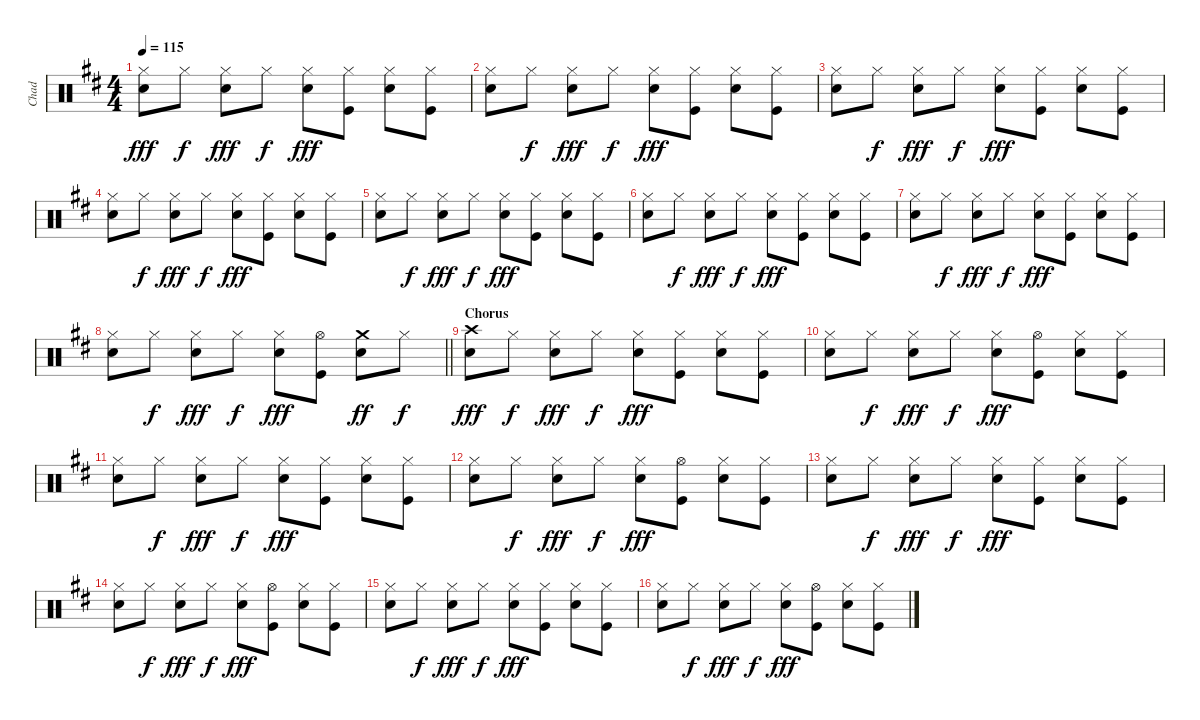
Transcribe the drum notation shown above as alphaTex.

\track ("Chad " "Chad ") {instrument percussion}
\staff {score}
\articulation defaults
\ts (4 4)
\tempo 115
\clef neutral
\ks d
("Electric Snare (hit)" "Hi-Hat (closed)").8{dy fff} "Hi-Hat (closed)".8{dy f} ("Electric Snare (hit)" "Hi-Hat (closed)").8{dy fff} "Hi-Hat (closed)".8{dy f} ("Electric Snare (hit)" "Hi-Hat (closed)").8{dy fff} ("Kick (hit)" "Hi-Hat (closed)").8 ("Electric Snare (hit)" "Hi-Hat (closed)").8 ("Kick (hit)" "Hi-Hat (closed)").8 |
("Electric Snare (hit)" "Hi-Hat (closed)").8 "Hi-Hat (closed)".8{dy f} ("Electric Snare (hit)" "Hi-Hat (closed)").8{dy fff} "Hi-Hat (closed)".8{dy f} ("Electric Snare (hit)" "Hi-Hat (closed)").8{dy fff} ("Kick (hit)" "Hi-Hat (closed)").8 ("Electric Snare (hit)" "Hi-Hat (closed)").8 ("Kick (hit)" "Hi-Hat (closed)").8 |
("Electric Snare (hit)" "Hi-Hat (closed)").8 "Hi-Hat (closed)".8{dy f} ("Electric Snare (hit)" "Hi-Hat (closed)").8{dy fff} "Hi-Hat (closed)".8{dy f} ("Electric Snare (hit)" "Hi-Hat (closed)").8{dy fff} ("Kick (hit)" "Hi-Hat (closed)").8 ("Electric Snare (hit)" "Hi-Hat (closed)").8 ("Kick (hit)" "Hi-Hat (closed)").8 |
("Electric Snare (hit)" "Hi-Hat (closed)").8 "Hi-Hat (closed)".8{dy f} ("Electric Snare (hit)" "Hi-Hat (closed)").8{dy fff} "Hi-Hat (closed)".8{dy f} ("Electric Snare (hit)" "Hi-Hat (closed)").8{dy fff} ("Kick (hit)" "Hi-Hat (closed)").8 ("Electric Snare (hit)" "Hi-Hat (closed)").8 ("Kick (hit)" "Hi-Hat (closed)").8 |
("Electric Snare (hit)" "Hi-Hat (closed)").8 "Hi-Hat (closed)".8{dy f} ("Electric Snare (hit)" "Hi-Hat (closed)").8{dy fff} "Hi-Hat (closed)".8{dy f} ("Electric Snare (hit)" "Hi-Hat (closed)").8{dy fff} ("Kick (hit)" "Hi-Hat (closed)").8 ("Electric Snare (hit)" "Hi-Hat (closed)").8 ("Kick (hit)" "Hi-Hat (closed)").8 |
("Electric Snare (hit)" "Hi-Hat (closed)").8 "Hi-Hat (closed)".8{dy f} ("Electric Snare (hit)" "Hi-Hat (closed)").8{dy fff} "Hi-Hat (closed)".8{dy f} ("Electric Snare (hit)" "Hi-Hat (closed)").8{dy fff} ("Kick (hit)" "Hi-Hat (closed)").8 ("Electric Snare (hit)" "Hi-Hat (closed)").8 ("Kick (hit)" "Hi-Hat (closed)").8 |
("Electric Snare (hit)" "Hi-Hat (closed)").8 "Hi-Hat (closed)".8{dy f} ("Electric Snare (hit)" "Hi-Hat (closed)").8{dy fff} "Hi-Hat (closed)".8{dy f} ("Electric Snare (hit)" "Hi-Hat (closed)").8{dy fff} ("Kick (hit)" "Hi-Hat (closed)").8 ("Electric Snare (hit)" "Hi-Hat (closed)").8 ("Kick (hit)" "Hi-Hat (closed)").8 |
\barLineRight lightlight
("Electric Snare (hit)" "Hi-Hat (closed)").8 "Hi-Hat (closed)".8{dy f} ("Electric Snare (hit)" "Hi-Hat (closed)").8{dy fff} "Hi-Hat (closed)".8{dy f} ("Electric Snare (hit)" "Hi-Hat (closed)").8{dy fff} ("Kick (hit)" "Hi-Hat (open)").8 ("Electric Snare (hit)" "Crash medium (hit)").8{dy ff} "Hi-Hat (closed)".8{dy f} |
\section ("" "Chorus")
("Electric Snare (hit)" "Crash high (hit)").8{dy fff} "Hi-Hat (closed)".8{dy f} ("Electric Snare (hit)" "Hi-Hat (closed)").8{dy fff} "Hi-Hat (closed)".8{dy f} ("Electric Snare (hit)" "Hi-Hat (closed)").8{dy fff} ("Kick (hit)" "Hi-Hat (closed)").8 ("Electric Snare (hit)" "Hi-Hat (closed)").8 ("Kick (hit)" "Hi-Hat (closed)").8 |
("Electric Snare (hit)" "Hi-Hat (closed)").8 "Hi-Hat (closed)".8{dy f} ("Electric Snare (hit)" "Hi-Hat (closed)").8{dy fff} "Hi-Hat (closed)".8{dy f} ("Electric Snare (hit)" "Hi-Hat (closed)").8{dy fff} ("Kick (hit)" "Hi-Hat (open)").8 ("Electric Snare (hit)" "Hi-Hat (closed)").8 ("Kick (hit)" "Hi-Hat (closed)").8 |
("Electric Snare (hit)" "Hi-Hat (closed)").8 "Hi-Hat (closed)".8{dy f} ("Electric Snare (hit)" "Hi-Hat (closed)").8{dy fff} "Hi-Hat (closed)".8{dy f} ("Electric Snare (hit)" "Hi-Hat (closed)").8{dy fff} ("Kick (hit)" "Hi-Hat (closed)").8 ("Electric Snare (hit)" "Hi-Hat (closed)").8 ("Kick (hit)" "Hi-Hat (closed)").8 |
("Electric Snare (hit)" "Hi-Hat (closed)").8 "Hi-Hat (closed)".8{dy f} ("Electric Snare (hit)" "Hi-Hat (closed)").8{dy fff} "Hi-Hat (closed)".8{dy f} ("Electric Snare (hit)" "Hi-Hat (closed)").8{dy fff} ("Kick (hit)" "Hi-Hat (open)").8 ("Electric Snare (hit)" "Hi-Hat (closed)").8 ("Kick (hit)" "Hi-Hat (closed)").8 |
("Electric Snare (hit)" "Hi-Hat (closed)").8 "Hi-Hat (closed)".8{dy f} ("Electric Snare (hit)" "Hi-Hat (closed)").8{dy fff} "Hi-Hat (closed)".8{dy f} ("Electric Snare (hit)" "Hi-Hat (closed)").8{dy fff} ("Kick (hit)" "Hi-Hat (closed)").8 ("Electric Snare (hit)" "Hi-Hat (closed)").8 ("Kick (hit)" "Hi-Hat (closed)").8 |
("Electric Snare (hit)" "Hi-Hat (closed)").8 "Hi-Hat (closed)".8{dy f} ("Electric Snare (hit)" "Hi-Hat (closed)").8{dy fff} "Hi-Hat (closed)".8{dy f} ("Electric Snare (hit)" "Hi-Hat (closed)").8{dy fff} ("Kick (hit)" "Hi-Hat (open)").8 ("Electric Snare (hit)" "Hi-Hat (closed)").8 ("Kick (hit)" "Hi-Hat (closed)").8 |
("Electric Snare (hit)" "Hi-Hat (closed)").8 "Hi-Hat (closed)".8{dy f} ("Electric Snare (hit)" "Hi-Hat (closed)").8{dy fff} "Hi-Hat (closed)".8{dy f} ("Electric Snare (hit)" "Hi-Hat (closed)").8{dy fff} ("Kick (hit)" "Hi-Hat (closed)").8 ("Electric Snare (hit)" "Hi-Hat (closed)").8 ("Kick (hit)" "Hi-Hat (closed)").8 |
("Electric Snare (hit)" "Hi-Hat (closed)").8 "Hi-Hat (closed)".8{dy f} ("Electric Snare (hit)" "Hi-Hat (closed)").8{dy fff} "Hi-Hat (closed)".8{dy f} ("Electric Snare (hit)" "Hi-Hat (closed)").8{dy fff} ("Kick (hit)" "Hi-Hat (open)").8 ("Electric Snare (hit)" "Hi-Hat (closed)").8 ("Kick (hit)" "Hi-Hat (closed)").8
